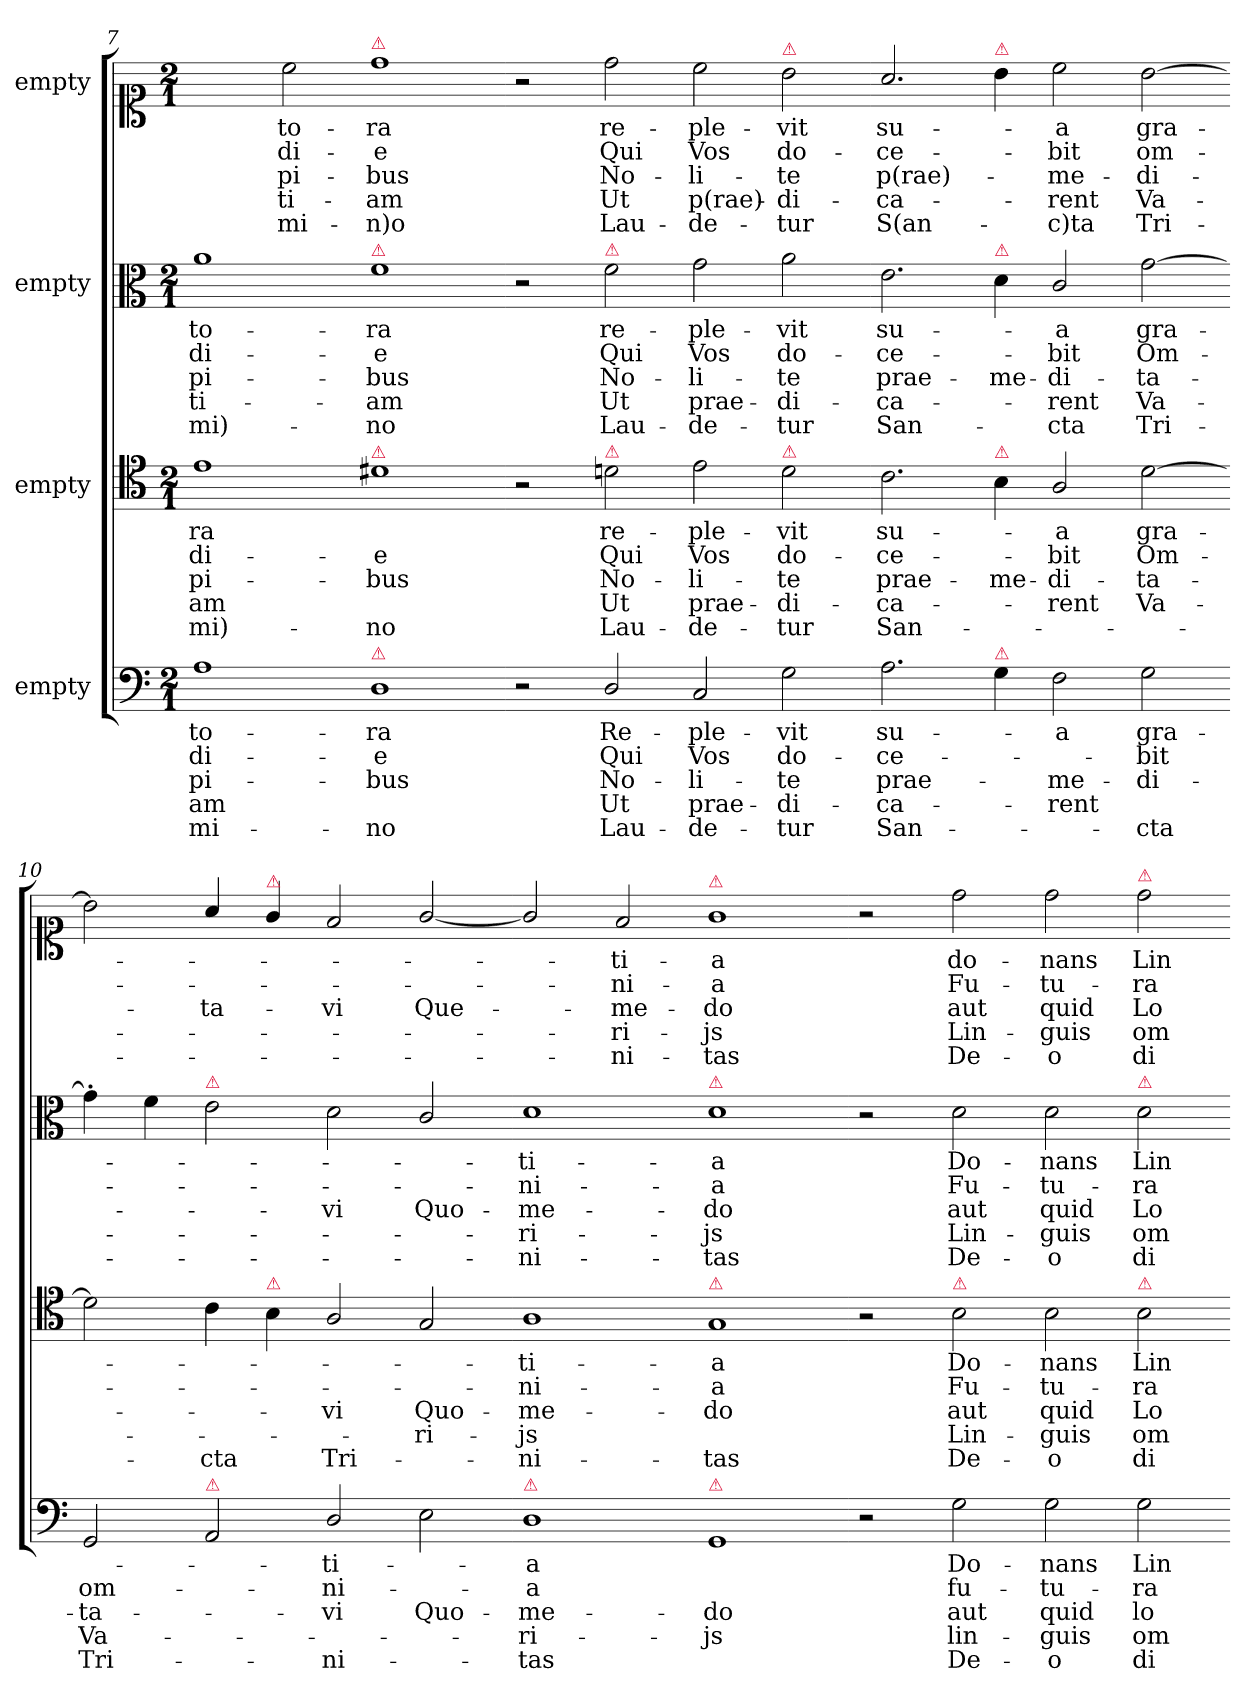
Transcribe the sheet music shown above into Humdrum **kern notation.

**kern	**text	**text	**text	**text	**text	**kern	**text	**text	**text	**text	**text	**kern	**text	**text	**text	**text	**text	**kern	**text	**text	**text	**text	**text
*part4	*part4	*part4	*part4	*part4	*part4	*part3	*part3	*part3	*part3	*part3	*part3	*part2	*part2	*part2	*part2	*part2	*part2	*part1	*part1	*part1	*part1	*part1	*part1
*staff4	*staff4	*staff4	*staff4	*staff4	*staff4	*staff3	*staff3	*staff3	*staff3	*staff3	*staff3	*staff2	*staff2	*staff2	*staff2	*staff2	*staff2	*staff1	*staff1	*staff1	*staff1	*staff1	*staff1
*I"empty	*	*	*	*	*	*I"empty	*	*	*	*	*	*I"empty	*	*	*	*	*	*I"empty	*	*	*	*	*
*clefF4	*	*	*	*	*	*clefC4	*	*	*	*	*	*clefC3	*	*	*	*	*	*clefC1	*	*	*	*	*
*k[]	*	*	*	*	*	*k[]	*	*	*	*	*	*k[]	*	*	*	*	*	*k[]	*	*	*	*	*
*G:mix	*	*	*	*	*	*G:mix	*	*	*	*	*	*G:mix	*	*	*	*	*	*G:mix	*	*	*	*	*
*M2/1	*	*	*	*	*	*M2/1	*	*	*	*	*	*M2/1	*	*	*	*	*	*M2/1	*	*	*	*	*
=7	=7	=7	=7	=7	=7	=7	=7	=7	=7	=7	=7	=7	=7	=7	=7	=7	=7	=7	=7	=7	=7	=7	=7
1A	-to-	-di-	-pi-	-am	-mi-	1e	-ra	-di-	-pi-	-am	-mi)-	1a	-to-	-di-	-pi-	-ti-	-mi)-	2ryy	.	.	.	.	.
.	.	.	.	.	.	.	.	.	.	.	.	.	.	.	.	.	.	2cc\	-to-	-di-	-pi-	-ti-	-mi-
!	!	!	!	!	!	!	!	!	!	!	!	!	!	!	!	!	!	!LO:TX:a:color=crimson:t=⚠	!	!	!	!	!
!	!	!	!	!	!	!	!	!	!	!	!	!LO:TX:a:color=crimson:t=⚠	!	!	!	!	!	!	!	!	!	!	!
!	!	!	!	!	!	!LO:TX:a:color=crimson:t=⚠	!	!	!	!	!	!	!	!	!	!	!	!	!	!	!	!	!
!LO:TX:a:color=crimson:t=⚠	!	!	!	!	!	!	!	!	!	!	!	!	!	!	!	!	!	!	!	!	!	!	!
1D	-ra	-e	-bus	.	-no	1d#X	.	-e	-bus	.	-no	1f	-ra	-e	-bus	-am	-no	1dd	-ra	-e	-bus	-am	-n)o
=8-	=8-	=8-	=8-	=8-	=8-	=8-	=8-	=8-	=8-	=8-	=8-	=8-	=8-	=8-	=8-	=8-	=8-	=8-	=8-	=8-	=8-	=8-	=8-
2r	.	.	.	.	.	2r	.	.	.	.	.	2r	.	.	.	.	.	2r	.	.	.	.	.
!	!	!	!	!	!	!	!	!	!	!	!	!LO:TX:a:color=crimson:t=⚠	!	!	!	!	!	!	!	!	!	!	!
!	!	!	!	!	!	!LO:TX:a:color=crimson:t=⚠	!	!	!	!	!	!	!	!	!	!	!	!	!	!	!	!	!
2D/	Re-	Qui	No-	Ut	Lau-	2dn\	re-	Qui	No-	Ut	Lau-	2f\	re-	Qui	No-	Ut	Lau-	2dd\	re-	Qui	No-	Ut	Lau-
2C/	-ple-	Vos	-li-	prae-	-de-	2e\	-ple-	Vos	-li-	prae-	-de-	2g\	-ple-	Vos	-li-	prae-	-de-	2cc\	-ple-	Vos	-li-	p(rae)-	-de-
!	!	!	!	!	!	!	!	!	!	!	!	!	!	!	!	!	!	!LO:TX:a:color=crimson:t=⚠	!	!	!	!	!
!	!	!	!	!	!	!LO:TX:a:color=crimson:t=⚠	!	!	!	!	!	!	!	!	!	!	!	!	!	!	!	!	!
2G\	-vit	do-	-te	-di-	-tur	2d\	-vit	do-	-te	-di-	-tur	2a\	-vit	do-	-te	-di-	-tur	2b\	-vit	do-	-te	-di-	-tur
=9-	=9-	=9-	=9-	=9-	=9-	=9-	=9-	=9-	=9-	=9-	=9-	=9-	=9-	=9-	=9-	=9-	=9-	=9-	=9-	=9-	=9-	=9-	=9-
2.A\	su-	-ce-	prae-	-ca-	San-	2.c\	su-	-ce-	prae-	-ca-	San-	2.e\	su-	-ce-	prae-	-ca-	San-	2.a/	su-	-ce-	p(rae)-	-ca-	S(an-
!	!	!	!	!	!	!	!	!	!	!	!	!	!	!	!	!	!	!LO:TX:a:color=crimson:t=⚠	!	!	!	!	!
!	!	!	!	!	!	!	!	!	!	!	!	!LO:TX:a:color=crimson:t=⚠	!	!	!	!	!	!	!	!	!	!	!
!	!	!	!	!	!	!LO:TX:a:color=crimson:t=⚠	!	!	!	!	!	!	!	!	!	!	!	!	!	!	!	!	!
!LO:TX:a:color=crimson:t=⚠	!	!	!	!	!	!	!	!	!	!	!	!	!	!	!	!	!	!	!	!	!	!	!
4G\	.	.	.	.	.	4B\	.	.	-me-	.	.	4d\	.	.	-me-	.	.	4b\	.	.	.	.	.
2F\	-a	.	-me-	-rent	.	2A/	-a	-bit	-di-	-rent	.	2c/	-a	-bit	-di-	-rent	-cta	2cc\	-a	-bit	-me-	-rent	-c)ta
2G\	gra-	-bit	-di-	.	-cta	[2d\	gra-	Om-	-ta-	Va-	.	[2g\	gra-	Om-	-ta-	Va-	Tri-	[2b\	gra-	om-	-di-	Va-	Tri-
=10-	=10-	=10-	=10-	=10-	=10-	=10-	=10-	=10-	=10-	=10-	=10-	=10-	=10-	=10-	=10-	=10-	=10-	=10-	=10-	=10-	=10-	=10-	=10-
2GG/	.	om-	-ta-	Va-	Tri-	2d\]	.	.	.	.	.	4g'\]	.	.	.	.	.	2b\]	.	.	.	.	.
.	.	.	.	.	.	.	.	.	.	.	.	4f\	.	.	.	.	.	.	.	.	.	.	.
!	!	!	!	!	!	!	!	!	!	!	!	!LO:TX:a:color=crimson:t=⚠	!	!	!	!	!	!	!	!	!	!	!
!LO:TX:a:color=crimson:t=⚠	!	!	!	!	!	!	!	!	!	!	!	!	!	!	!	!	!	!	!	!	!	!	!
2AA/	.	.	.	.	.	4c\	.	.	.	.	-cta	2e\	.	.	.	.	.	4a/	.	.	-ta-	.	.
!	!	!	!	!	!	!	!	!	!	!	!	!	!	!	!	!	!	!LO:TX:a:color=crimson:t=⚠	!	!	!	!	!
!	!	!	!	!	!	!LO:TX:a:color=crimson:t=⚠	!	!	!	!	!	!	!	!	!	!	!	!	!	!	!	!	!
.	.	.	.	.	.	4B\	.	.	.	.	.	.	.	.	.	.	.	4g/	.	.	.	.	.
2D/	-ti-	-ni-	-vi	.	-ni-	2A/	.	.	-vi	.	Tri-	2d\	.	.	-vi	.	.	2f/	.	.	-vi	.	.
2E\	.	.	Quo-	.	.	2G/	.	.	Quo-	-ri-	.	2c/	.	.	Quo-	.	.	[2g/	.	.	Que-	.	.
=11-	=11-	=11-	=11-	=11-	=11-	=11-	=11-	=11-	=11-	=11-	=11-	=11-	=11-	=11-	=11-	=11-	=11-	=11-	=11-	=11-	=11-	=11-	=11-
!LO:TX:a:color=crimson:t=⚠	!	!	!	!	!	!	!	!	!	!	!	!	!	!	!	!	!	!	!	!	!	!	!
1D	-a	-a	-me-	-ri-	-tas	1A	-ti-	-ni-	-me-	-js	-ni-	1d	-ti-	-ni-	-me-	-ri-	-ni-	2g/]	.	.	.	.	.
.	.	.	.	.	.	.	.	.	.	.	.	.	.	.	.	.	.	2f/	-ti-	-ni-	-me-	-ri-	-ni-
!	!	!	!	!	!	!	!	!	!	!	!	!	!	!	!	!	!	!LO:TX:a:color=crimson:t=⚠	!	!	!	!	!
!	!	!	!	!	!	!	!	!	!	!	!	!LO:TX:a:color=crimson:t=⚠	!	!	!	!	!	!	!	!	!	!	!
!	!	!	!	!	!	!LO:TX:a:color=crimson:t=⚠	!	!	!	!	!	!	!	!	!	!	!	!	!	!	!	!	!
!LO:TX:a:color=crimson:t=⚠	!	!	!	!	!	!	!	!	!	!	!	!	!	!	!	!	!	!	!	!	!	!	!
1GG	.	.	-do	-js	.	1G	-a	-a	-do	.	-tas	1d	-a	-a	-do	-js	-tas	1g	-a	-a	-do	-js	-tas
=12-	=12-	=12-	=12-	=12-	=12-	=12-	=12-	=12-	=12-	=12-	=12-	=12-	=12-	=12-	=12-	=12-	=12-	=12-	=12-	=12-	=12-	=12-	=12-
2r	.	.	.	.	.	2r	.	.	.	.	.	2r	.	.	.	.	.	2r	.	.	.	.	.
!	!	!	!	!	!	!LO:TX:a:color=crimson:t=⚠	!	!	!	!	!	!	!	!	!	!	!	!	!	!	!	!	!
2G\	Do-	fu-	aut	lin-	De-	2B\	Do-	Fu-	aut	Lin-	De-	2d\	Do-	Fu-	aut	Lin-	De-	2dd\	do-	Fu-	aut	Lin-	De-
2G\	-nans	-tu-	quid	-guis	-o	2B\	-nans	-tu-	quid	-guis	-o	2d\	-nans	-tu-	quid	-guis	-o	2dd\	-nans	-tu-	quid	-guis	-o
!	!	!	!	!	!	!	!	!	!	!	!	!	!	!	!	!	!	!LO:TX:a:color=crimson:t=⚠	!	!	!	!	!
!	!	!	!	!	!	!	!	!	!	!	!	!LO:TX:a:color=crimson:t=⚠	!	!	!	!	!	!	!	!	!	!	!
!	!	!	!	!	!	!LO:TX:a:color=crimson:t=⚠	!	!	!	!	!	!	!	!	!	!	!	!	!	!	!	!	!
2G\	Lin-	-ra	lo-	om-	di-	2B\	Lin-	-ra	Lo-	om-	di-	2d\	Lin-	-ra	Lo-	om-	di-	2dd\	Lin-	-ra	Lo-	om-	di-
=-	=-	=-	=-	=-	=-	=-	=-	=-	=-	=-	=-	=-	=-	=-	=-	=-	=-	=-	=-	=-	=-	=-	=-
*-	*-	*-	*-	*-	*-	*-	*-	*-	*-	*-	*-	*-	*-	*-	*-	*-	*-	*-	*-	*-	*-	*-	*-
